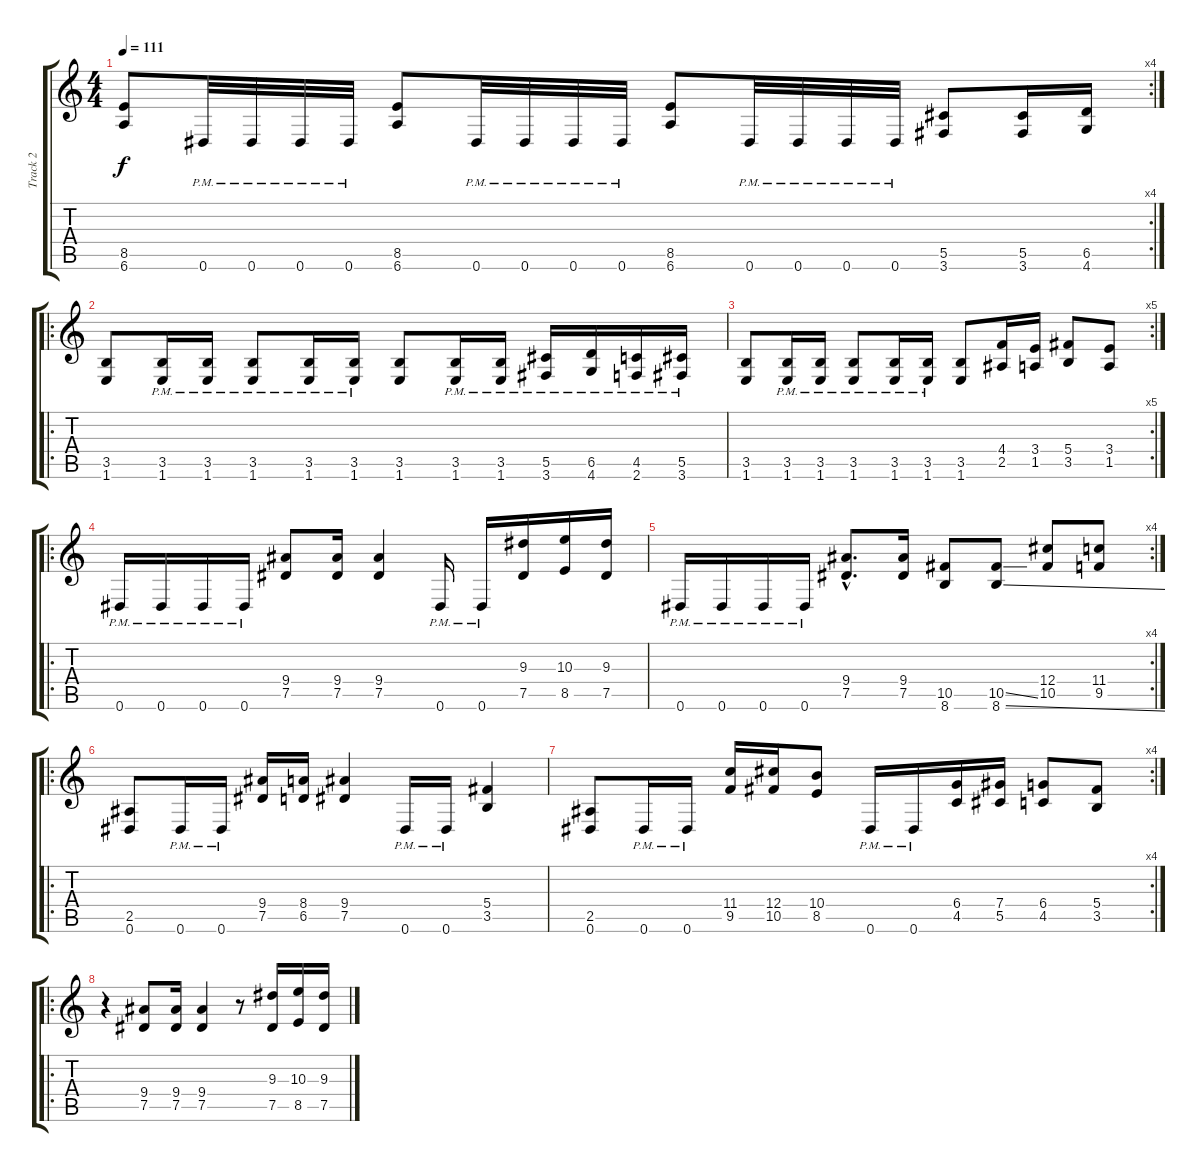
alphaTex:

\track ("Track 2" "Track 2") {instrument distortionguitar}
\staff {score tabs}
\tuning (Eb4 Bb3 Gb3 Db3 Ab2 Eb2) {hide}
\rc 4
\ts (4 4)
\tempo 111
\clef g2
\ks c
(8.5 6.6).8{dy f} 0.6{pm}.32 0.6{pm}.32 0.6{pm}.32 0.6{pm}.32 (8.5 6.6).8 0.6{pm}.32 0.6{pm}.32 0.6{pm}.32 0.6{pm}.32 (8.5 6.6).8 0.6{pm}.32 0.6{pm}.32 0.6{pm}.32 0.6{pm}.32 (5.5 3.6).8 (5.5 3.6).16 (6.5 4.6).16 |
\ro
(3.5 1.6).8 (3.5{pm} 1.6{pm}).16 (3.5{pm} 1.6{pm}).16 (3.5{pm} 1.6{pm}).8 (3.5{pm} 1.6{pm}).16 (3.5{pm} 1.6{pm}).16 (3.5 1.6).8 (3.5{pm} 1.6{pm}).16 (3.5{pm} 1.6{pm}).16 (5.5{pm} 3.6{pm}).16 (6.5{pm} 4.6{pm}).16 (4.5{pm} 2.6{pm}).16 (5.5{pm} 3.6{pm}).16 |
\rc 5
(3.5 1.6).8 (3.5{pm} 1.6{pm}).16 (3.5{pm} 1.6{pm}).16 (3.5{pm} 1.6{pm}).8 (3.5{pm} 1.6{pm}).16 (3.5{pm} 1.6{pm}).16 (3.5 1.6).8 (4.4 2.5).16 (3.4 1.5).16 (5.4 3.5).8 (3.4 1.5).8 |
\ro
0.6{pm}.16 0.6{pm}.16 0.6{pm}.16 0.6{pm}.16 (9.4 7.5).8 (9.4 7.5).16 (9.4 7.5).4 0.6{pm}.16 0.6{pm}.16 (9.3 7.5).16 (10.3 8.5).16 (9.3 7.5).16 |
\rc 4
0.6{pm}.16 0.6{pm}.16 0.6{pm}.16 0.6{pm}.16 (9.4{hac} 7.5{hac}).8{d} (9.4 7.5).16 (10.5 8.6).8 (10.5{ss} 8.6{ss}).8 (12.4 10.5).8 (11.4 9.5).8 |
\ro
(2.5 0.6).8 0.6{pm}.16 0.6{pm}.16 (9.4 7.5).16 (8.4 6.5).16 (9.4 7.5).4 0.6{pm}.16 0.6{pm}.16 (5.4 3.5).4 |
\rc 4
(2.5 0.6).8 0.6{pm}.16 0.6{pm}.16 (11.4 9.5).16 (12.4 10.5).16 (10.4 8.5).8 0.6{pm}.16 0.6{pm}.16 (6.4 4.5).16 (7.4 5.5).16 (6.4 4.5).8 (5.4 3.5).8 |
\ro
r.4 (9.4 7.5).8 (9.4 7.5).16 (9.4 7.5).4 r.8 (9.3 7.5).16 (10.3 8.5).16 (9.3 7.5).16
